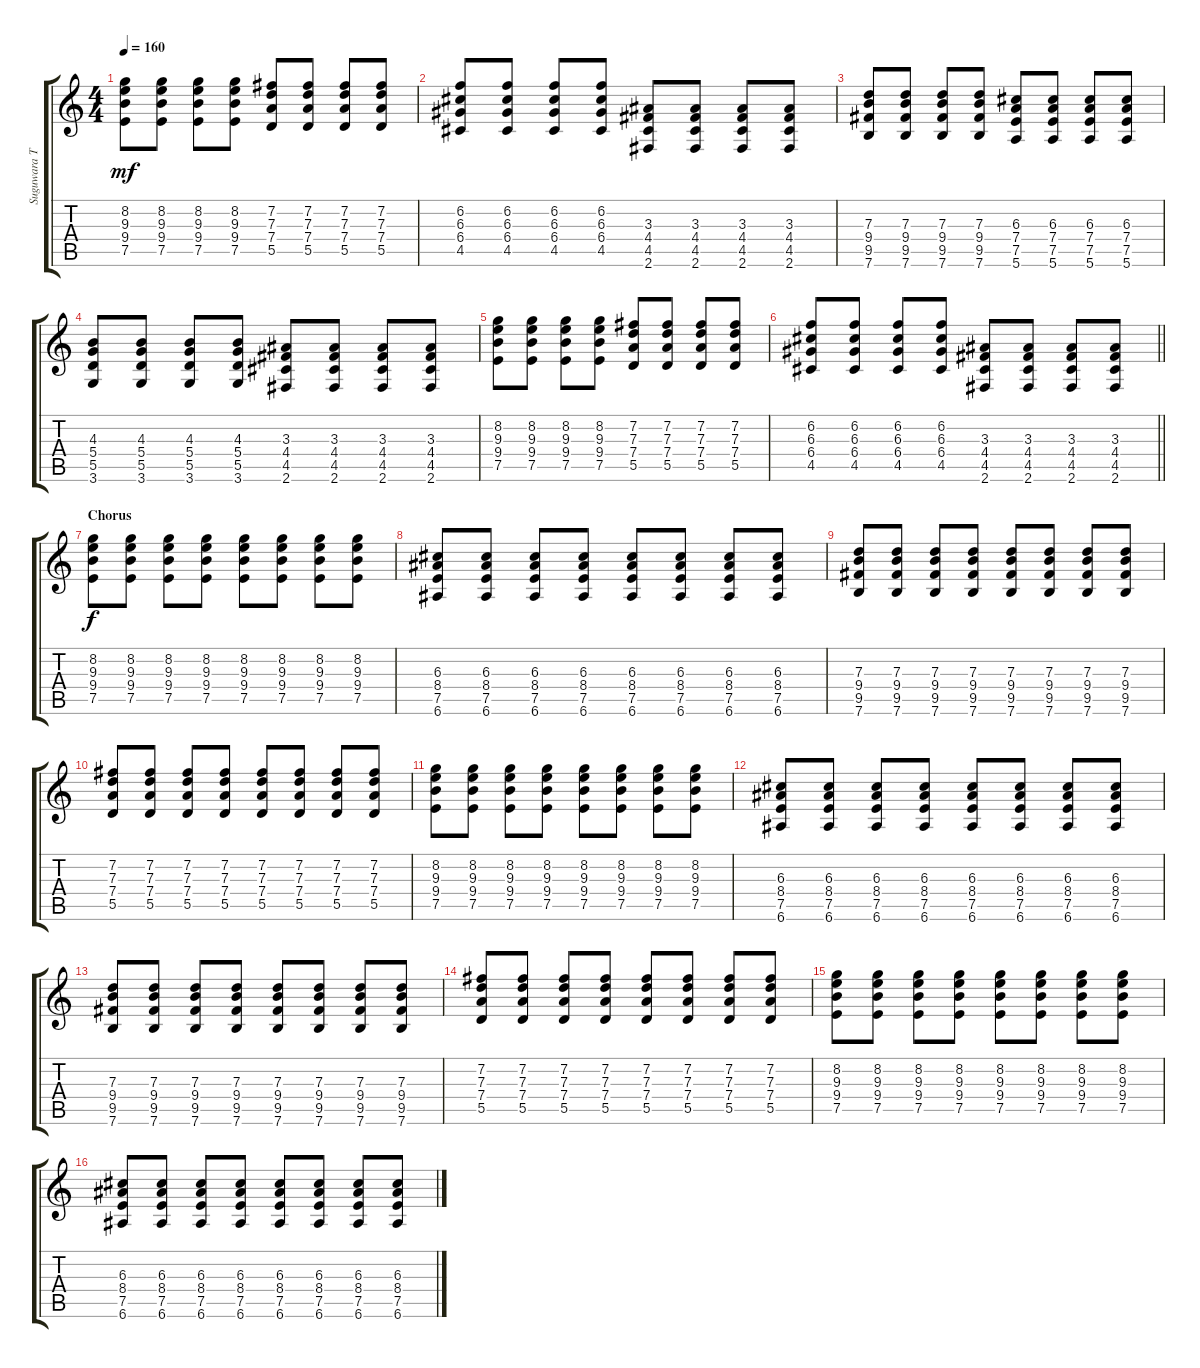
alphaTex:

\track ("Suguwara Takuro" "Suguwara T") {instrument overdrivenguitar}
\staff {score tabs}
\tuning (E4 B3 G3 D3 A2 E2) {hide}
\ts (4 4)
\tempo 160
\clef g2
\ks c
(8.2 9.3 9.4 7.5).8{dy mf} (8.2 9.3 9.4 7.5).8 (8.2 9.3 9.4 7.5).8 (8.2 9.3 9.4 7.5).8 (7.2 7.3 7.4 5.5).8 (7.2 7.3 7.4 5.5).8 (7.2 7.3 7.4 5.5).8 (7.2 7.3 7.4 5.5).8 |
(6.2 6.3 6.4 4.5).8 (6.2 6.3 6.4 4.5).8 (6.2 6.3 6.4 4.5).8 (6.2 6.3 6.4 4.5).8 (3.3 4.4 4.5 2.6).8 (3.3 4.4 4.5 2.6).8 (3.3 4.4 4.5 2.6).8 (3.3 4.4 4.5 2.6).8 |
(7.3 9.4 9.5 7.6).8 (7.3 9.4 9.5 7.6).8 (7.3 9.4 9.5 7.6).8 (7.3 9.4 9.5 7.6).8 (6.3 7.4 7.5 5.6).8 (6.3 7.4 7.5 5.6).8 (6.3 7.4 7.5 5.6).8 (6.3 7.4 7.5 5.6).8 |
(4.3 5.4 5.5 3.6).8 (4.3 5.4 5.5 3.6).8 (4.3 5.4 5.5 3.6).8 (4.3 5.4 5.5 3.6).8 (3.3 4.4 4.5 2.6).8 (3.3 4.4 4.5 2.6).8 (3.3 4.4 4.5 2.6).8 (3.3 4.4 4.5 2.6).8 |
(8.2 9.3 9.4 7.5).8 (8.2 9.3 9.4 7.5).8 (8.2 9.3 9.4 7.5).8 (8.2 9.3 9.4 7.5).8 (7.2 7.3 7.4 5.5).8 (7.2 7.3 7.4 5.5).8 (7.2 7.3 7.4 5.5).8 (7.2 7.3 7.4 5.5).8 |
\barLineRight lightlight
(6.2 6.3 6.4 4.5).8 (6.2 6.3 6.4 4.5).8 (6.2 6.3 6.4 4.5).8 (6.2 6.3 6.4 4.5).8 (3.3 4.4 4.5 2.6).8 (3.3 4.4 4.5 2.6).8 (3.3 4.4 4.5 2.6).8 (3.3 4.4 4.5 2.6).8 |
\section ("" "Chorus")
(8.2 9.3 9.4 7.5).8{dy f} (8.2 9.3 9.4 7.5).8 (8.2 9.3 9.4 7.5).8 (8.2 9.3 9.4 7.5).8 (8.2 9.3 9.4 7.5).8 (8.2 9.3 9.4 7.5).8 (8.2 9.3 9.4 7.5).8 (8.2 9.3 9.4 7.5).8 |
(6.3 8.4 7.5 6.6).8 (6.3 8.4 7.5 6.6).8 (6.3 8.4 7.5 6.6).8 (6.3 8.4 7.5 6.6).8 (6.3 8.4 7.5 6.6).8 (6.3 8.4 7.5 6.6).8 (6.3 8.4 7.5 6.6).8 (6.3 8.4 7.5 6.6).8 |
(7.3 9.4 9.5 7.6).8 (7.3 9.4 9.5 7.6).8 (7.3 9.4 9.5 7.6).8 (7.3 9.4 9.5 7.6).8 (7.3 9.4 9.5 7.6).8 (7.3 9.4 9.5 7.6).8 (7.3 9.4 9.5 7.6).8 (7.3 9.4 9.5 7.6).8 |
(7.2 7.3 7.4 5.5).8 (7.2 7.3 7.4 5.5).8 (7.2 7.3 7.4 5.5).8 (7.2 7.3 7.4 5.5).8 (7.2 7.3 7.4 5.5).8 (7.2 7.3 7.4 5.5).8 (7.2 7.3 7.4 5.5).8 (7.2 7.3 7.4 5.5).8 |
(8.2 9.3 9.4 7.5).8 (8.2 9.3 9.4 7.5).8 (8.2 9.3 9.4 7.5).8 (8.2 9.3 9.4 7.5).8 (8.2 9.3 9.4 7.5).8 (8.2 9.3 9.4 7.5).8 (8.2 9.3 9.4 7.5).8 (8.2 9.3 9.4 7.5).8 |
(6.3 8.4 7.5 6.6).8 (6.3 8.4 7.5 6.6).8 (6.3 8.4 7.5 6.6).8 (6.3 8.4 7.5 6.6).8 (6.3 8.4 7.5 6.6).8 (6.3 8.4 7.5 6.6).8 (6.3 8.4 7.5 6.6).8 (6.3 8.4 7.5 6.6).8 |
(7.3 9.4 9.5 7.6).8 (7.3 9.4 9.5 7.6).8 (7.3 9.4 9.5 7.6).8 (7.3 9.4 9.5 7.6).8 (7.3 9.4 9.5 7.6).8 (7.3 9.4 9.5 7.6).8 (7.3 9.4 9.5 7.6).8 (7.3 9.4 9.5 7.6).8 |
(7.2 7.3 7.4 5.5).8 (7.2 7.3 7.4 5.5).8 (7.2 7.3 7.4 5.5).8 (7.2 7.3 7.4 5.5).8 (7.2 7.3 7.4 5.5).8 (7.2 7.3 7.4 5.5).8 (7.2 7.3 7.4 5.5).8 (7.2 7.3 7.4 5.5).8 |
(8.2 9.3 9.4 7.5).8 (8.2 9.3 9.4 7.5).8 (8.2 9.3 9.4 7.5).8 (8.2 9.3 9.4 7.5).8 (8.2 9.3 9.4 7.5).8 (8.2 9.3 9.4 7.5).8 (8.2 9.3 9.4 7.5).8 (8.2 9.3 9.4 7.5).8 |
(6.3 8.4 7.5 6.6).8 (6.3 8.4 7.5 6.6).8 (6.3 8.4 7.5 6.6).8 (6.3 8.4 7.5 6.6).8 (6.3 8.4 7.5 6.6).8 (6.3 8.4 7.5 6.6).8 (6.3 8.4 7.5 6.6).8 (6.3 8.4 7.5 6.6).8
